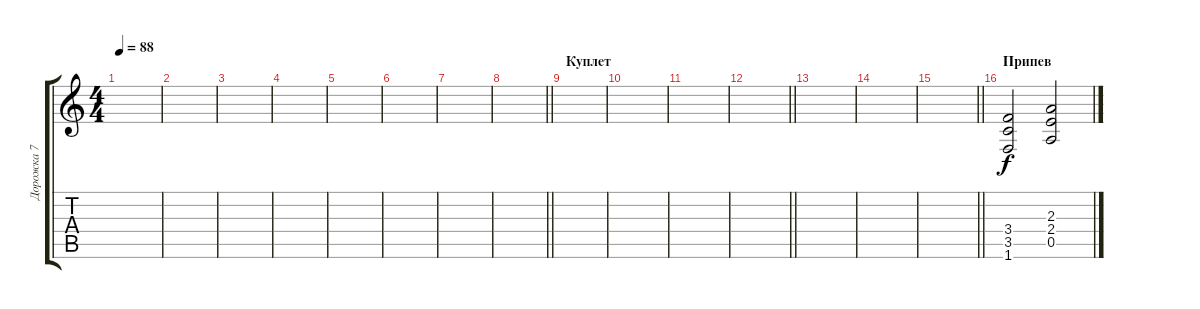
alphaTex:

\track ("Дорожка 7" "Дорожка 7") {instrument distortionguitar}
\staff {score tabs}
\tuning (E4 B3 G3 D3 A2 E2) {hide}
\ts (4 4)
\tempo 88
\clef g2
\ks c
|
|
|
|
|
|
|
\barLineRight lightlight
|
\section ("" "Куплет")
|
|
|
\barLineRight lightlight
|
|
|
\barLineRight lightlight
|
\section ("" "Припев")
(3.4 3.5 1.6).2 (2.3 2.4 0.5).2
